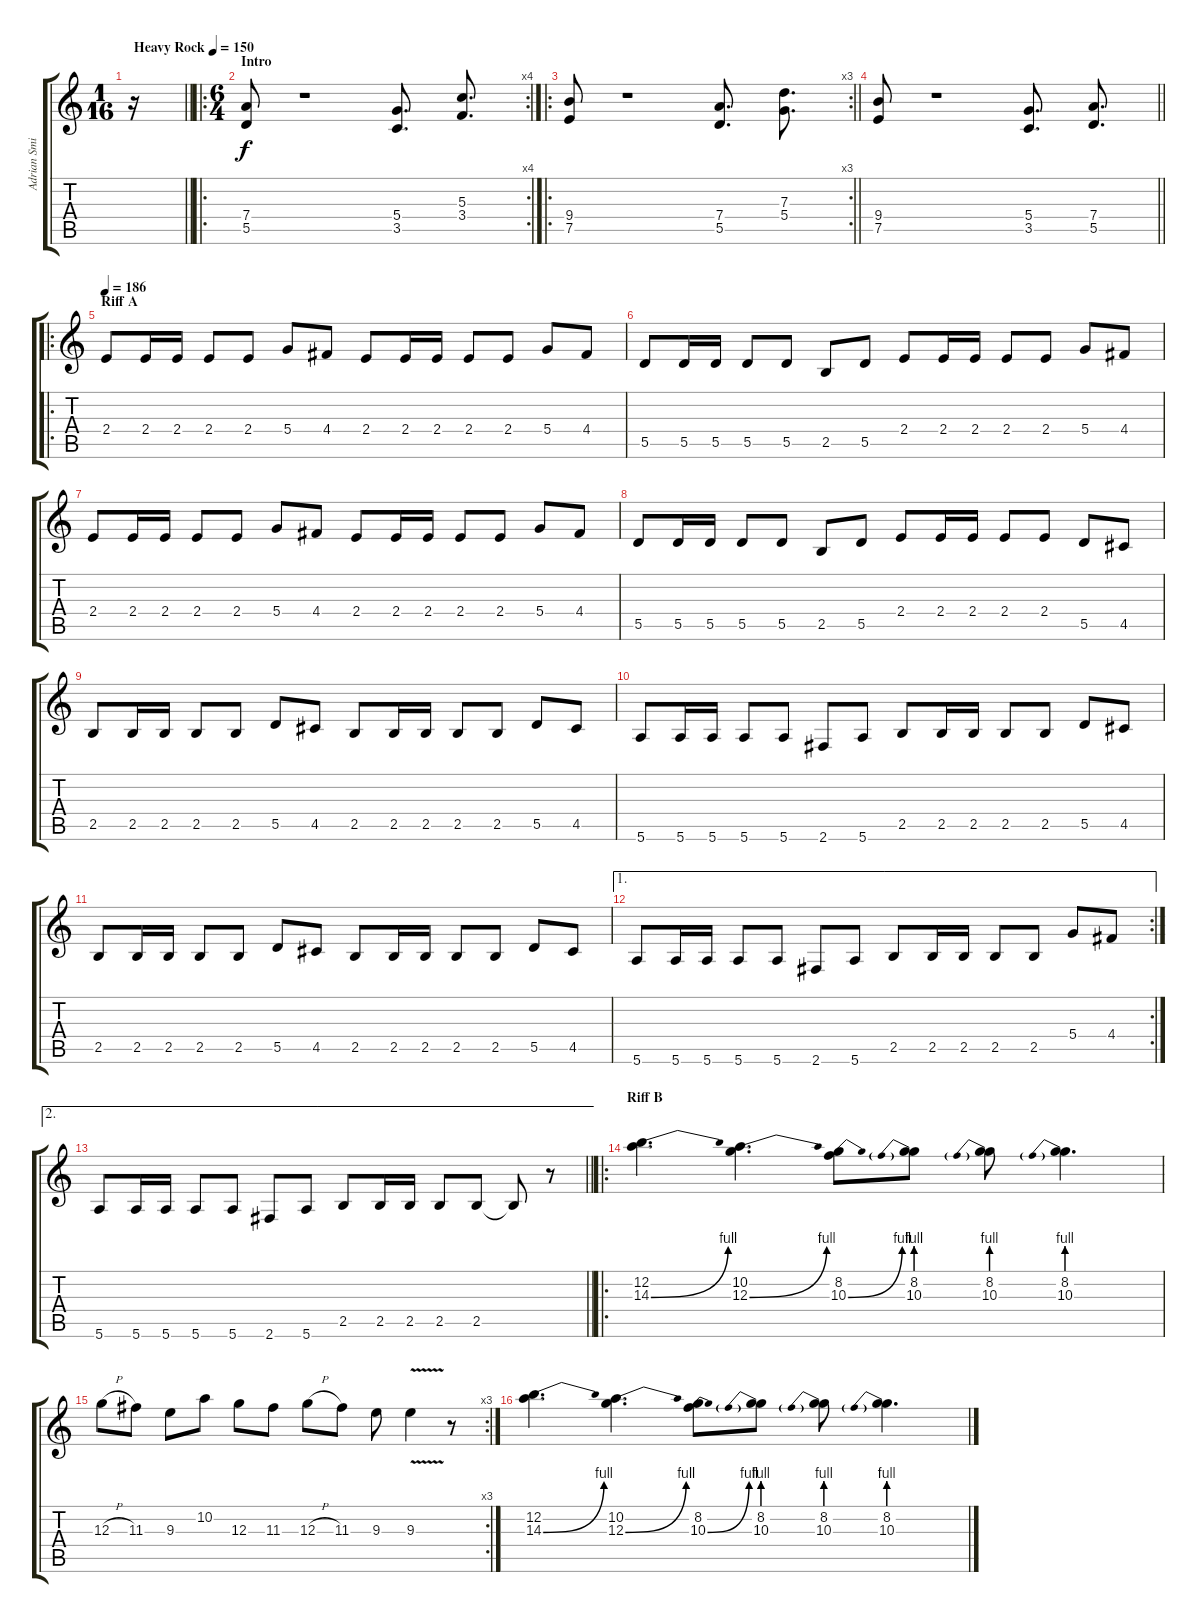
\track ("Adrian Smith" "Adrian Smi") {instrument distortionguitar}
\staff {score tabs}
\tuning (E4 B3 G3 D3 A2 E2) {hide}
\ts (1 16)
\tempo (150 "Heavy Rock")
\clef g2
\barLineRight lightlight
\ks c
r.16{dy f instrument distortionguitar} |
\ro
\rc 4
\ts (6 4)
\section ("" "Intro")
(7.4 5.5).8 r.1 (5.4 3.5).8{d} (5.3 3.4).8{d} |
\ro
\rc 3
\barLineRight lightlight
(9.4 7.5).8 r.1 (7.4 5.5).8{d} (7.3 5.4).8{d} |
\barLineRight lightlight
(9.4 7.5).8 r.1 (5.4 3.5).8{d} (7.4 5.5).8{d} |
\ro
\section ("" "Riff A")
\tempo 186
2.4.8 2.4.16 2.4.16 2.4.8 2.4.8 5.4.8 4.4.8 2.4.8 2.4.16 2.4.16 2.4.8 2.4.8 5.4.8 4.4.8 |
5.5.8 5.5.16 5.5.16 5.5.8 5.5.8 2.5.8 5.5.8 2.4.8 2.4.16 2.4.16 2.4.8 2.4.8 5.4.8 4.4.8 |
2.4.8 2.4.16 2.4.16 2.4.8 2.4.8 5.4.8 4.4.8 2.4.8 2.4.16 2.4.16 2.4.8 2.4.8 5.4.8 4.4.8 |
5.5.8 5.5.16 5.5.16 5.5.8 5.5.8 2.5.8 5.5.8 2.4.8 2.4.16 2.4.16 2.4.8 2.4.8 5.5.8 4.5.8 |
2.5.8 2.5.16 2.5.16 2.5.8 2.5.8 5.5.8 4.5.8 2.5.8 2.5.16 2.5.16 2.5.8 2.5.8 5.5.8 4.5.8 |
5.6.8 5.6.16 5.6.16 5.6.8 5.6.8 2.6.8 5.6.8 2.5.8 2.5.16 2.5.16 2.5.8 2.5.8 5.5.8 4.5.8 |
2.5.8 2.5.16 2.5.16 2.5.8 2.5.8 5.5.8 4.5.8 2.5.8 2.5.16 2.5.16 2.5.8 2.5.8 5.5.8 4.5.8 |
\ae 1
\rc 2
5.6.8 5.6.16 5.6.16 5.6.8 5.6.8 2.6.8 5.6.8 2.5.8 2.5.16 2.5.16 2.5.8 2.5.8 5.4.8 4.4.8 |
\ae 2
\barLineRight lightlight
5.6.8 5.6.16 5.6.16 5.6.8 5.6.8 2.6.8 5.6.8 2.5.8 2.5.16 2.5.16 2.5.8 2.5.8 2.5{t}.8 r.8 |
\ro
\section ("" "Riff B")
(12.2 14.3{be (bend 0 0 60 4)}).4{d} (10.2 12.3{be (bend 0 0 60 4)}).4{d} (8.2 10.3{be (bend 0 0 60 4)}).8 (8.2 10.3{be (prebend 0 4 60 4)}).8 (8.2 10.3{be (prebend 0 4 60 4)}).8 (8.2 10.3{be (prebend 0 4 60 4)}).4{d} |
\rc 3
12.3{h}.8 11.3.8 9.3.8 10.2.8 12.3.8 11.3.8 12.3{h}.8 11.3.8 9.3.8 9.3{v}.4 r.8 |
(12.2 14.3{be (bend 0 0 60 4)}).4{d} (10.2 12.3{be (bend 0 0 60 4)}).4{d} (8.2 10.3{be (bend 0 0 60 4)}).8 (8.2 10.3{be (prebend 0 4 60 4)}).8 (8.2 10.3{be (prebend 0 4 60 4)}).8 (8.2 10.3{be (prebend 0 4 60 4)}).4{d}
